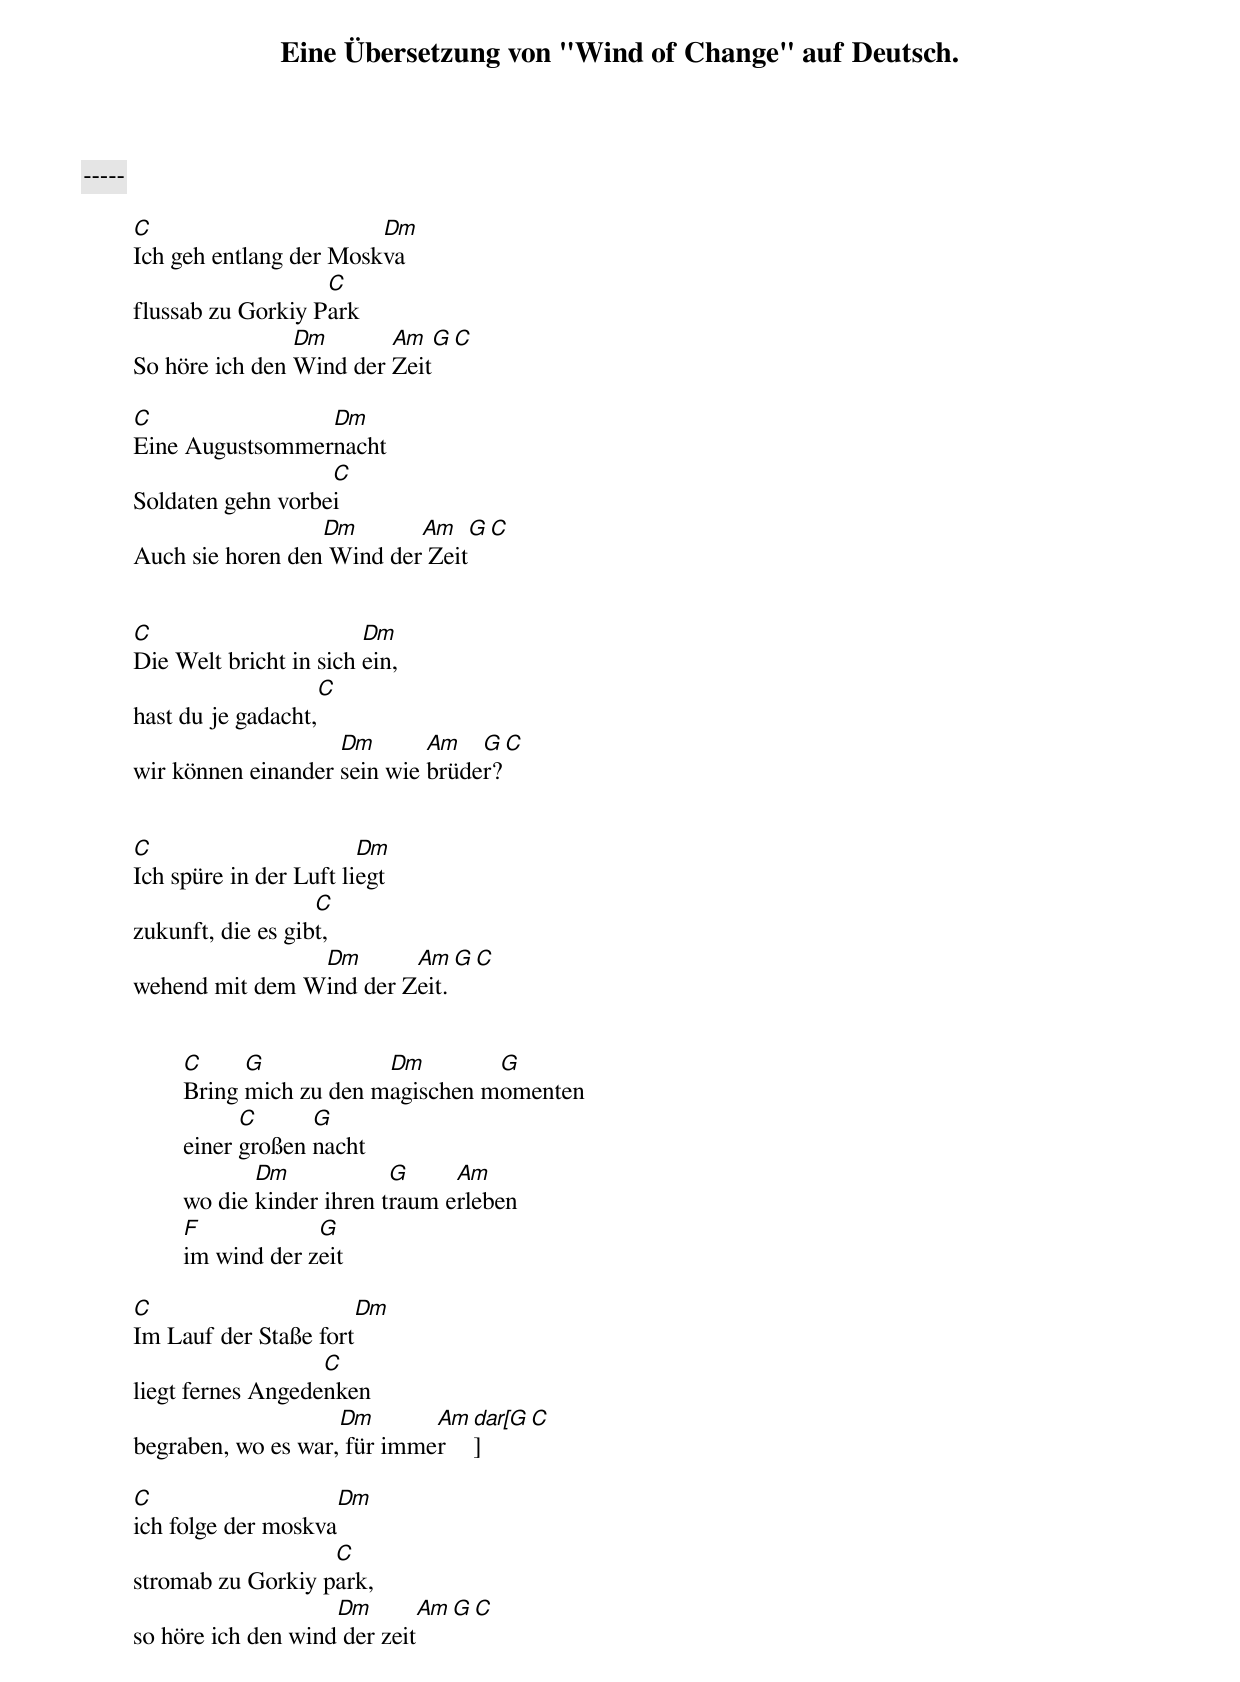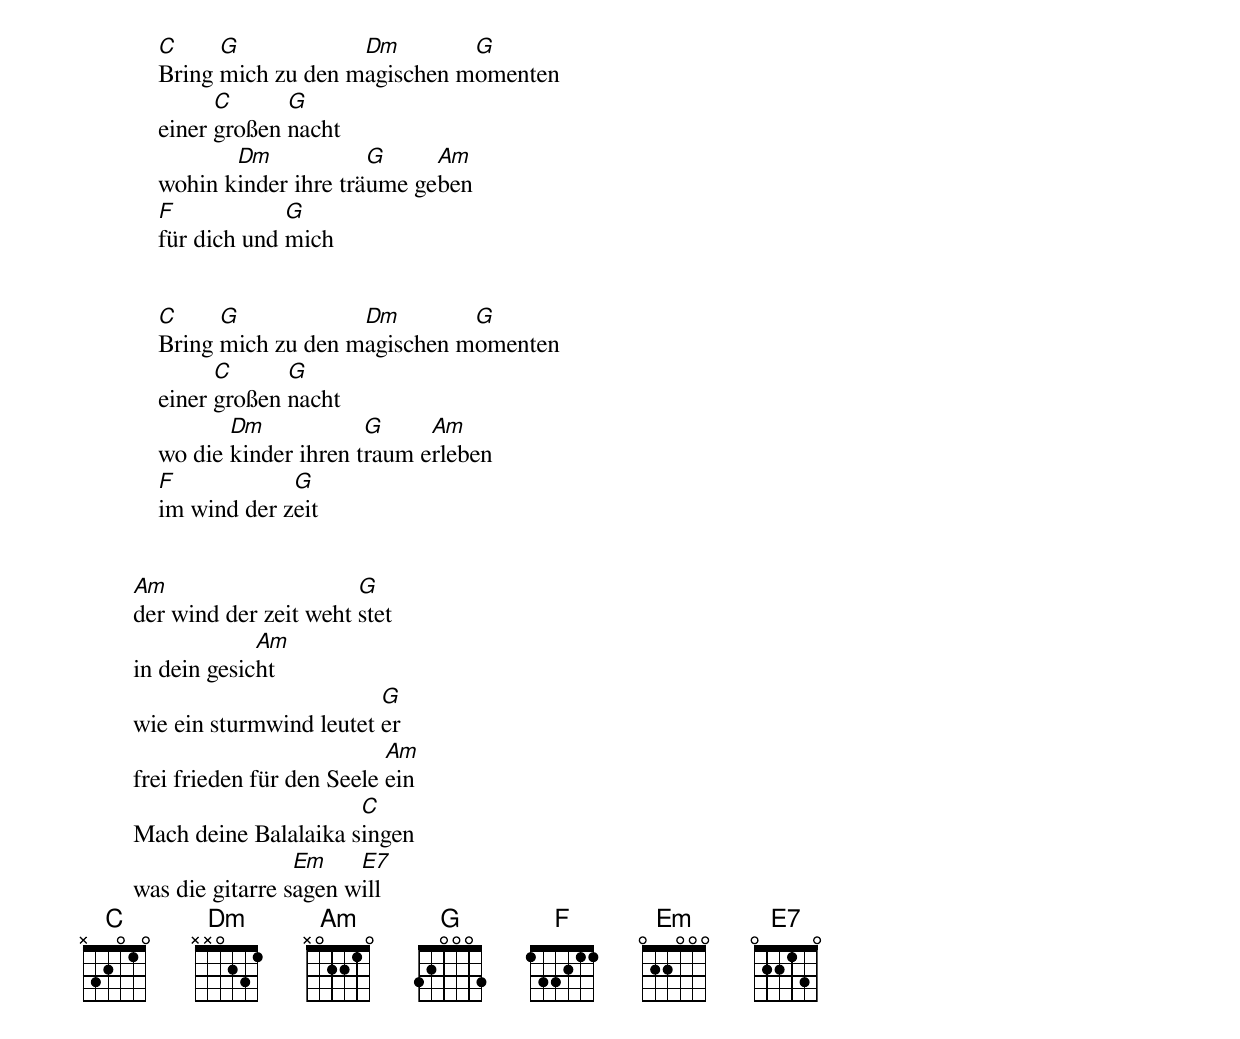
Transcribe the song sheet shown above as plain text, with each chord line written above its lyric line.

Eine Übersetzung von "Wind of Change" auf Deutsch.


-----

	C                       Dm
	Ich geh entlang der Moskva
	                   C
	flussab zu Gorkiy Park
	                Dm       Am   G  C
	So höre ich den Wind der Zeit

	C                Dm
	Eine Augustsommernacht
	                   C
	Soldaten gehn vorbei
	                  Dm       Am   G  C
	Auch sie horen den Wind der Zeit


	C                       Dm
	Die Welt bricht in sich ein,
	                   C
	hast du je gadacht,
	                    Dm       Am   G  C
	wir können einander sein wie brüder?


	C                       Dm
	Ich spüre in der Luft liegt
	                   C
	zukunft, die es gibt,
	                Dm       Am   G  C
	wehend mit dem Wind der Zeit.


		C     G            Dm        G
		Bring mich zu den magischen momenten
		      C      G
		einer großen nacht
		       Dm            G     Am
		wo die kinder ihren traum erleben
		F            G
		im wind der zeit

	C                       Dm
	Im Lauf der Staße fort
	                   C
	liegt fernes Angedenken
	                    Dm       Am   G  C
	begraben, wo es war, für immer[dar]

	C                       Dm
	ich folge der moskva
	                   C
	stromab zu Gorkiy park,
	                    Dm       Am   G  C
	so höre ich den wind der zeit

	    C     G            Dm        G
	    Bring mich zu den magischen momenten
	          C      G
	    einer großen nacht
	           Dm            G     Am
	    wohin kinder ihre träume geben
	    F            G
	    für dich und mich


	    C     G            Dm        G
	    Bring mich zu den magischen momenten
	          C      G
	    einer großen nacht
	           Dm            G     Am
	    wo die kinder ihren traum erleben
	    F            G
	    im wind der zeit


	Am                     G
	der wind der zeit weht stet
	             Am
	in dein gesicht
	                         G
	wie ein sturmwind leutet er
	                           Am
	frei frieden für den Seele ein
	                      C
	Mach deine Balalaika singen
	                 Em    E7
	was die gitarre sagen will
